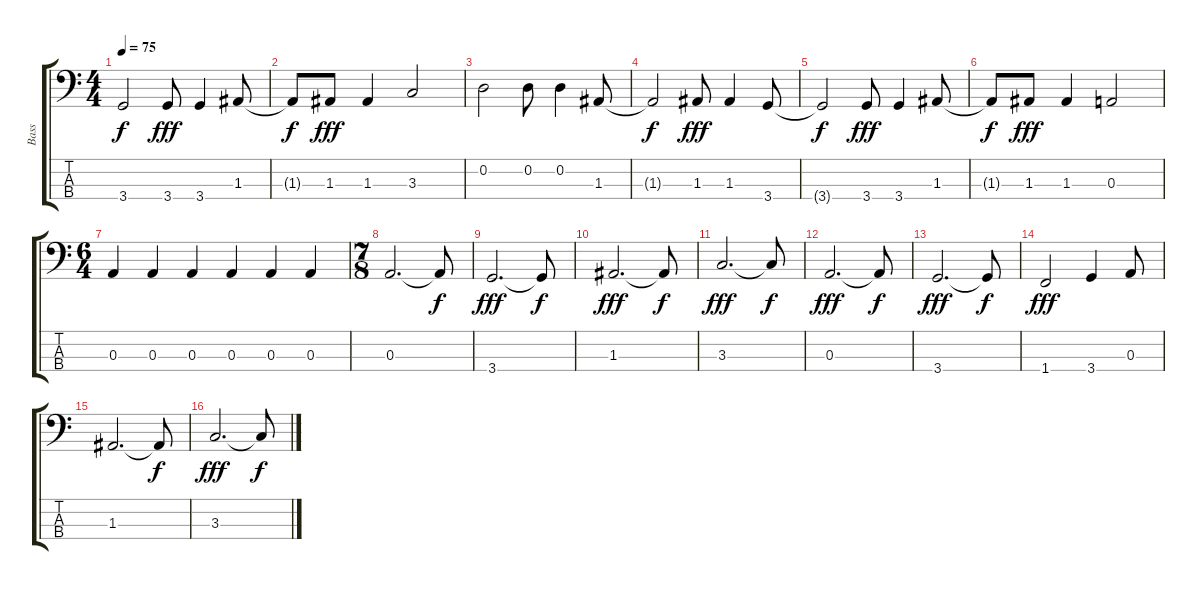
\track ("Bass" "Bass") {instrument electricbasspick}
\staff {score tabs}
\tuning (G2 D2 A1 E1) {hide}
\ts (4 4)
\tempo 75
\clef f4
\ks c
3.4{t}.2{dy f} 3.4.8{dy fff} 3.4.4 1.3.8 |
1.3{t}.8{dy f} 1.3.8{dy fff} 1.3.4 3.3.2 |
0.2.2 0.2.8 0.2.4 1.3.8 |
1.3{t}.2{dy f} 1.3.8{dy fff} 1.3.4 3.4.8 |
3.4{t}.2{dy f} 3.4.8{dy fff} 3.4.4 1.3.8 |
1.3{t}.8{dy f} 1.3.8{dy fff} 1.3.4 0.3.2 |
\ts (6 4)
0.3.4 0.3.4 0.3.4 0.3.4 0.3.4 0.3.4 |
\ts (7 8)
0.3.2{d} 0.3{t}.8{dy f} |
3.4.2{d dy fff} 3.4{t}.8{dy f} |
1.3.2{d dy fff} 1.3{t}.8{dy f} |
3.3.2{d dy fff} 3.3{t}.8{dy f} |
0.3.2{d dy fff} 0.3{t}.8{dy f} |
3.4.2{d dy fff} 3.4{t}.8{dy f} |
1.4.2{dy fff} 3.4.4 0.3.8 |
1.3.2{d} 1.3{t}.8{dy f} |
3.3.2{d dy fff} 3.3{t}.8{dy f}
